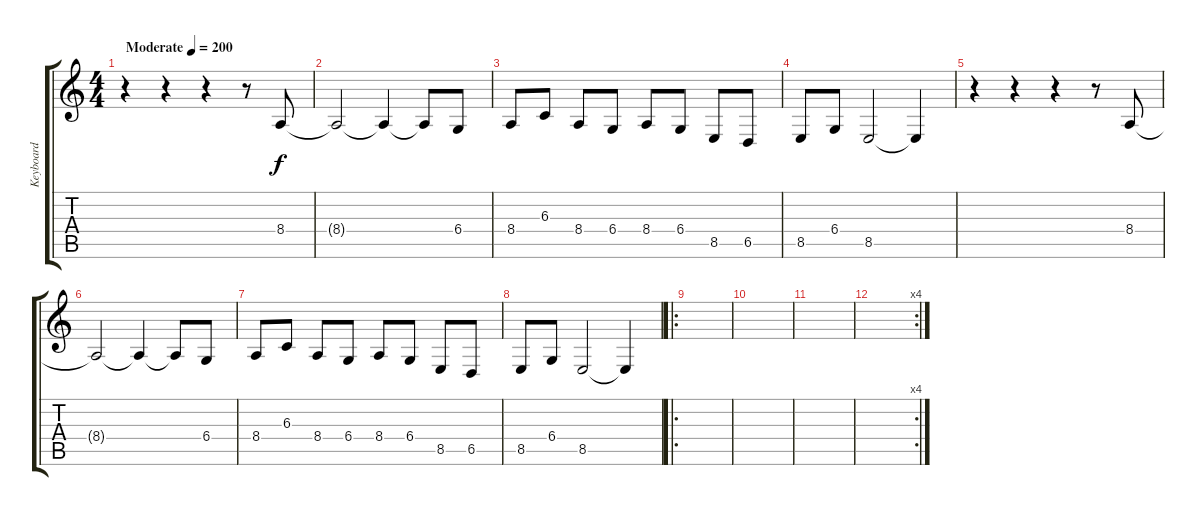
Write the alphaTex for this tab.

\track ("Keyboard" "Keyboard") {instrument acousticgrandpiano}
\staff {score tabs}
\tuning (Eb4 Bb3 Gb3 Db3 Ab2 Db2) {hide}
\ts (4 4)
\tempo (200 "Moderate")
\clef g2
\ks c
r.4{dy f instrument acousticgrandpiano} r.4 r.4 r.8 8.4.8 |
8.4{t}.2 8.4{t}.4 8.4{t}.8 6.4.8 |
8.4.8 6.3.8 8.4.8 6.4.8 8.4.8 6.4.8 8.5.8 6.5.8 |
8.5.8 6.4.8 8.5.2 8.5{t}.4 |
r.4 r.4 r.4 r.8 8.4.8 |
8.4{t}.2 8.4{t}.4 8.4{t}.8 6.4.8 |
8.4.8 6.3.8 8.4.8 6.4.8 8.4.8 6.4.8 8.5.8 6.5.8 |
8.5.8 6.4.8 8.5.2 8.5{t}.4 |
\ro
|
|
|
\rc 4
